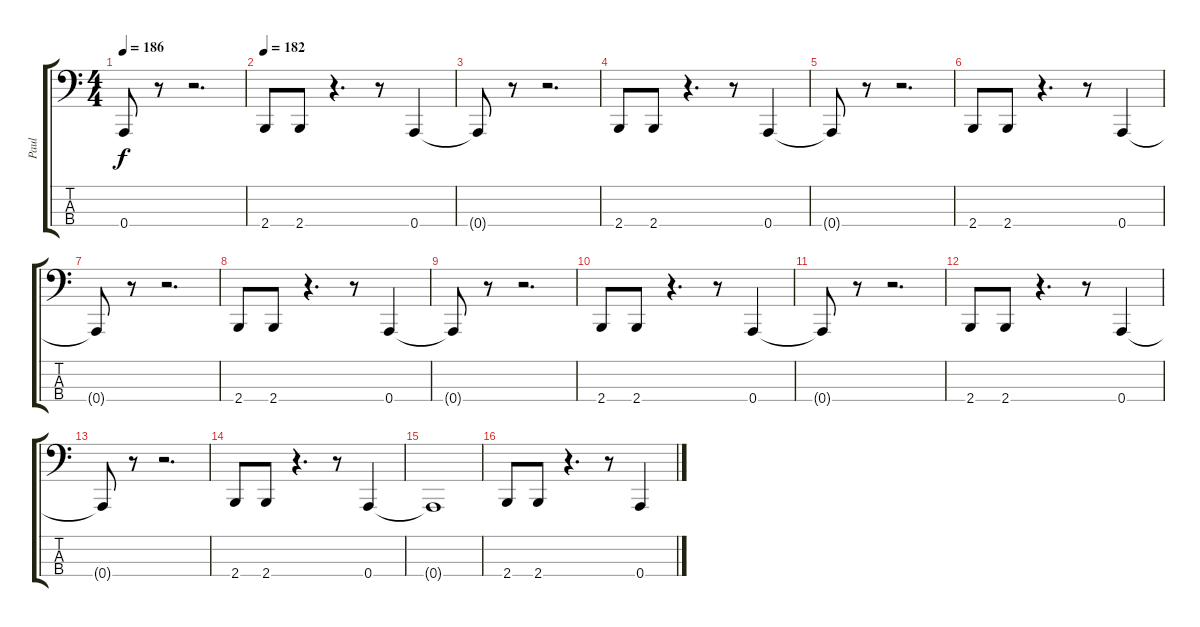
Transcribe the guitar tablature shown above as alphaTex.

\track ("Paul" "Paul") {instrument electricbasspick}
\staff {score tabs}
\tuning (D2 A1 E1 A0) {hide}
\ts (4 4)
\tempo 186
\clef f4
\ks c
0.4{t}.8{dy f} r.8 r.2{d} |
\tempo 182
2.4.8 2.4.8 r.4{d} r.8 0.4.4 |
0.4{t}.8 r.8 r.2{d} |
2.4.8 2.4.8 r.4{d} r.8 0.4.4 |
0.4{t}.8 r.8 r.2{d} |
2.4.8 2.4.8 r.4{d} r.8 0.4.4 |
0.4{t}.8 r.8 r.2{d} |
2.4.8 2.4.8 r.4{d} r.8 0.4.4 |
0.4{t}.8 r.8 r.2{d} |
2.4.8 2.4.8 r.4{d} r.8 0.4.4 |
0.4{t}.8 r.8 r.2{d} |
2.4.8 2.4.8 r.4{d} r.8 0.4.4 |
0.4{t}.8 r.8 r.2{d} |
2.4.8 2.4.8 r.4{d} r.8 0.4.4 |
0.4{t}.1 |
2.4.8 2.4.8 r.4{d} r.8 0.4.4
